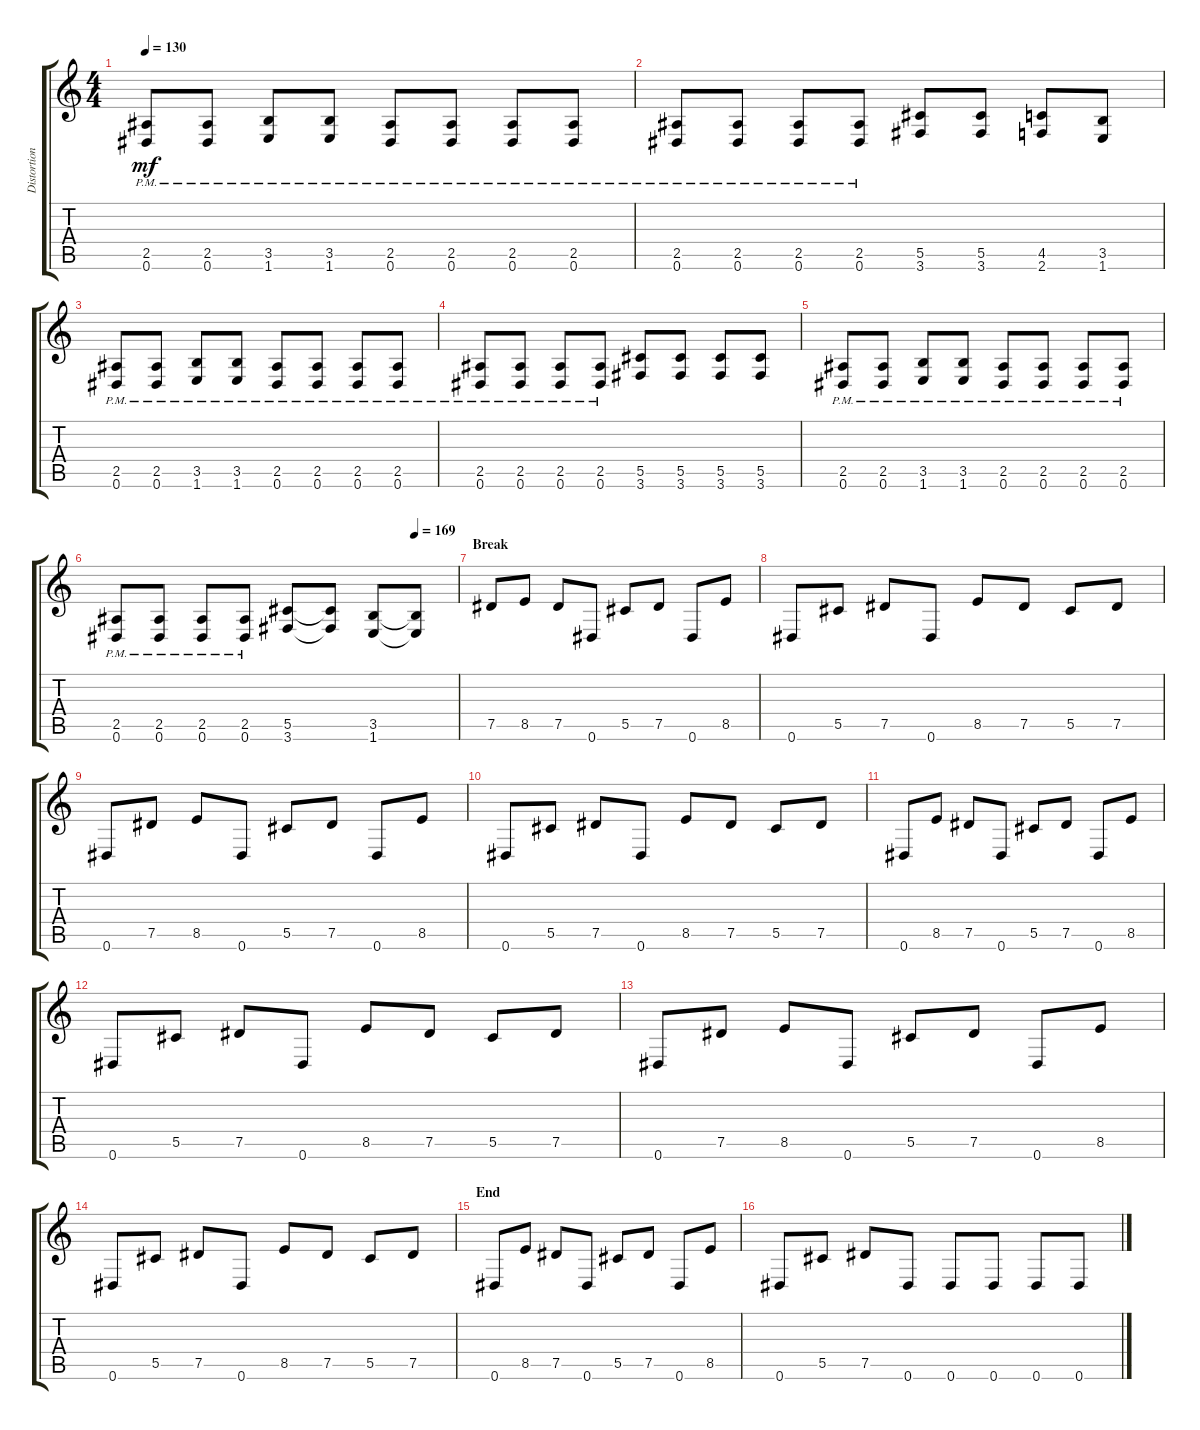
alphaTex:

\track ("Distortion Lead" "Distortion") {instrument distortionguitar}
\staff {score tabs}
\tuning (Eb4 Bb3 Gb3 Db3 Ab2 Eb2) {hide}
\ts (4 4)
\tempo 130
\clef g2
\ks c
(2.5{pm} 0.6{pm}).8{dy mf} (2.5{pm} 0.6{pm}).8 (3.5{pm} 1.6{pm}).8 (3.5{pm} 1.6{pm}).8 (2.5{pm} 0.6{pm}).8 (2.5{pm} 0.6{pm}).8 (2.5{pm} 0.6{pm}).8 (2.5{pm} 0.6{pm}).8 |
(2.5{pm} 0.6{pm}).8 (2.5{pm} 0.6{pm}).8 (2.5{pm} 0.6{pm}).8 (2.5{pm} 0.6{pm}).8 (5.5 3.6).8 (5.5 3.6).8 (4.5 2.6).8 (3.5 1.6).8 |
(2.5{pm} 0.6{pm}).8 (2.5{pm} 0.6{pm}).8 (3.5{pm} 1.6{pm}).8 (3.5{pm} 1.6{pm}).8 (2.5{pm} 0.6{pm}).8 (2.5{pm} 0.6{pm}).8 (2.5{pm} 0.6{pm}).8 (2.5{pm} 0.6{pm}).8 |
(2.5{pm} 0.6{pm}).8 (2.5{pm} 0.6{pm}).8 (2.5{pm} 0.6{pm}).8 (2.5{pm} 0.6{pm}).8 (5.5 3.6).8 (5.5 3.6).8 (5.5 3.6).8 (5.5 3.6).8 |
(2.5{pm} 0.6{pm}).8 (2.5{pm} 0.6{pm}).8 (3.5{pm} 1.6{pm}).8 (3.5{pm} 1.6{pm}).8 (2.5{pm} 0.6{pm}).8 (2.5{pm} 0.6{pm}).8 (2.5{pm} 0.6{pm}).8 (2.5{pm} 0.6{pm}).8 |
\tempo (169 0.875)
(2.5{pm} 0.6{pm}).8 (2.5{pm} 0.6{pm}).8 (2.5{pm} 0.6{pm}).8 (2.5{pm} 0.6{pm}).8 (5.5 3.6).8 (5.5{t} 3.6{t}).8 (3.5 1.6).8 (3.5{t} 1.6{t}).8 |
\section ("" "Break")
7.5.8 8.5.8 7.5.8 0.6.8 5.5.8 7.5.8 0.6.8 8.5.8 |
0.6.8 5.5.8 7.5.8 0.6.8 8.5.8 7.5.8 5.5.8 7.5.8 |
0.6.8 7.5.8 8.5.8 0.6.8 5.5.8 7.5.8 0.6.8 8.5.8 |
0.6.8 5.5.8 7.5.8 0.6.8 8.5.8 7.5.8 5.5.8 7.5.8 |
0.6.8 8.5.8 7.5.8 0.6.8 5.5.8 7.5.8 0.6.8 8.5.8 |
0.6.8 5.5.8 7.5.8 0.6.8 8.5.8 7.5.8 5.5.8 7.5.8 |
0.6.8 7.5.8 8.5.8 0.6.8 5.5.8 7.5.8 0.6.8 8.5.8 |
0.6.8 5.5.8 7.5.8 0.6.8 8.5.8 7.5.8 5.5.8 7.5.8 |
\section ("" "End")
0.6.8 8.5.8 7.5.8 0.6.8 5.5.8 7.5.8 0.6.8 8.5.8 |
0.6.8 5.5.8 7.5.8 0.6.8 0.6.8 0.6.8 0.6.8 0.6.8
